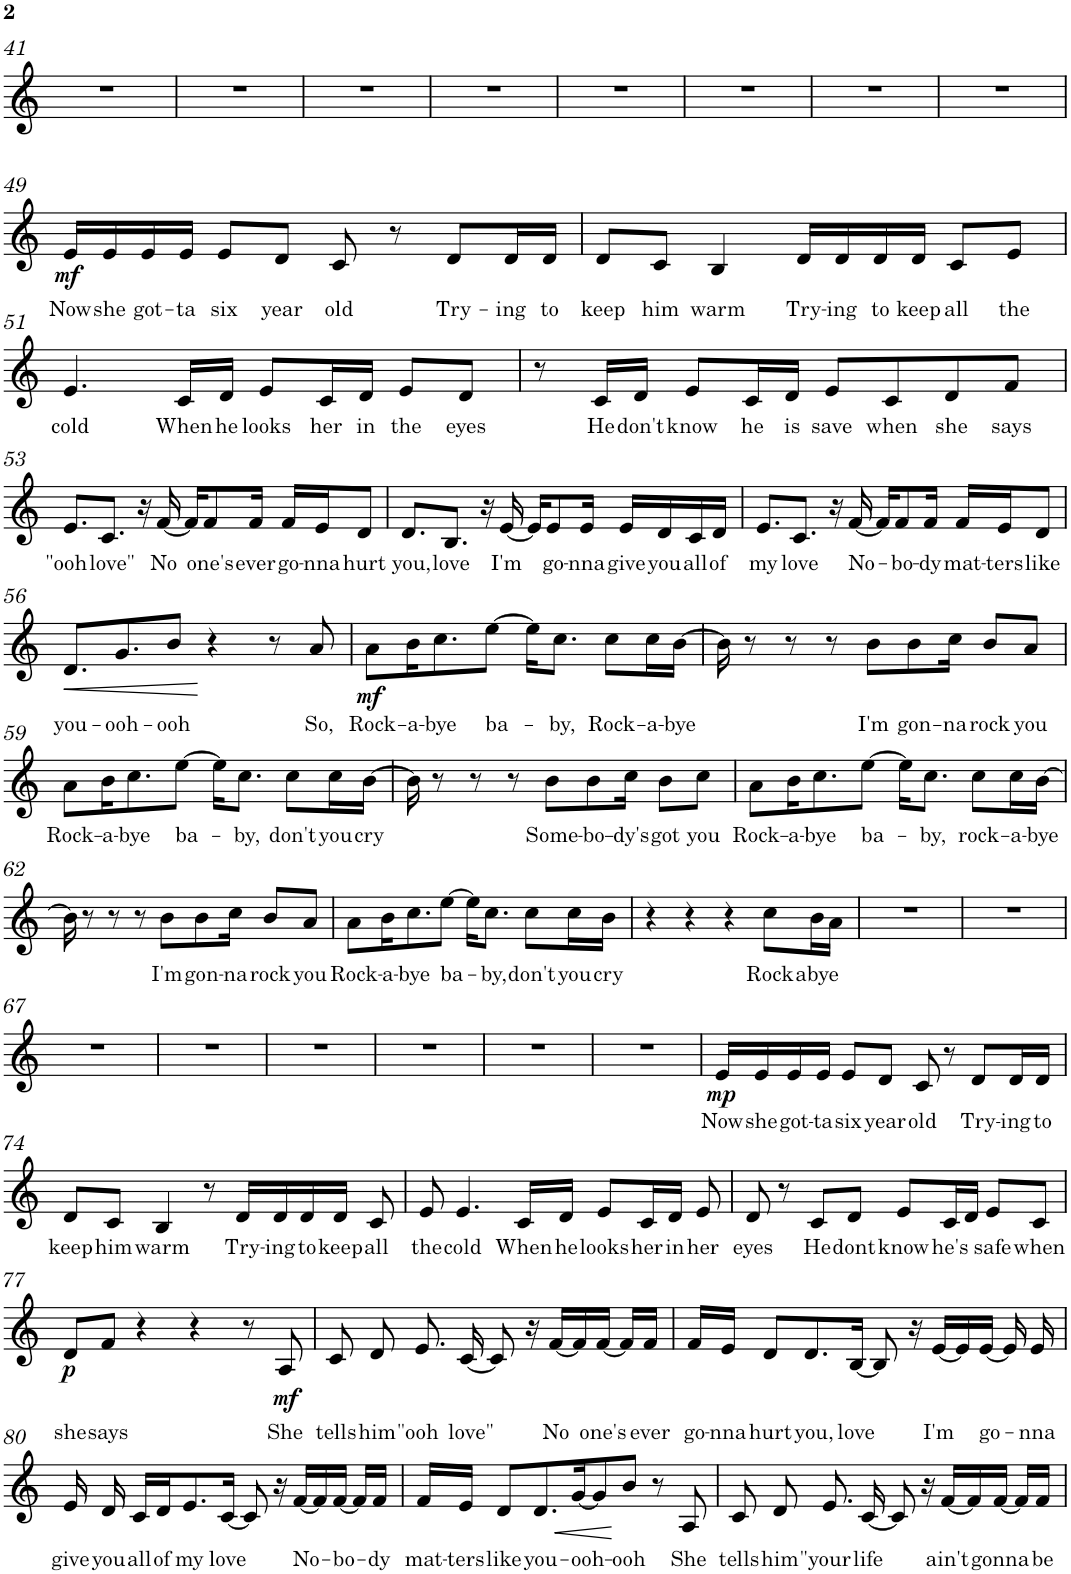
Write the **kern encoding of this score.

**kern	**text	**dynam
*part1	*part1	*part1
*staff1	*staff1	*staff1
*I"Piano	*	*
*I'Pno.	*	*
!!LO:PB:g=z
*clefG2	*	*
*k[]	*	*
*M4/4	*	*
=41	=41	=41
1r	.	.
=42	=42	=42
1r	.	.
=43	=43	=43
1r	.	.
=44	=44	=44
1r	.	.
=45	=45	=45
1r	.	.
=46	=46	=46
1r	.	.
=47	=47	=47
1r	.	.
=48	=48	=48
1r	.	.
!!LO:LB:g=z
=49	=49	=49
!	!LO:LY:b	!LO:DY:b
16e/LL	Now	mf
!	!LO:LY:b	!
16e/	she	.
!	!LO:LY:b	!
16e/	got-	.
!	!LO:LY:b	!
16e/JJ	-ta	.
!	!LO:LY:b	!
8e/L	six	.
!	!LO:LY:b	!
8d/J	year	.
!	!LO:LY:b	!
8c/	old	.
8r	.	.
!	!LO:LY:b	!
8d/L	Try-	.
!	!LO:LY:b	!
16d/L	-ing	.
!	!LO:LY:b	!
16d/JJ	to	.
=50	=50	=50
!	!LO:LY:b	!
8d/L	keep	.
!	!LO:LY:b	!
8c/J	him	.
!	!LO:LY:b	!
4B/	warm	.
!	!LO:LY:b	!
16d/LL	Try-	.
!	!LO:LY:b	!
16d/	-ing	.
!	!LO:LY:b	!
16d/	to	.
!	!LO:LY:b	!
16d/JJ	keep	.
!	!LO:LY:b	!
8c/L	all	.
!	!LO:LY:b	!
8e/J	the	.
!!LO:LB:g=z
=51	=51	=51
!	!LO:LY:b	!
4.e/	cold	.
!	!LO:LY:b	!
16c/LL	When	.
!	!LO:LY:b	!
16d/JJ	he	.
!	!LO:LY:b	!
8e/L	looks	.
!	!LO:LY:b	!
16c/L	her	.
!	!LO:LY:b	!
16d/JJ	in	.
!	!LO:LY:b	!
8e/L	the	.
!	!LO:LY:b	!
8d/J	eyes	.
=52	=52	=52
8r	.	.
!	!LO:LY:b	!
16c/LL	He	.
!	!LO:LY:b	!
16d/JJ	don't	.
!	!LO:LY:b	!
8e/L	know	.
!	!LO:LY:b	!
16c/L	he	.
!	!LO:LY:b	!
16d/JJ	is	.
!	!LO:LY:b	!
8e/L	save	.
!	!LO:LY:b	!
8c/	when	.
!	!LO:LY:b	!
8d/	she	.
!	!LO:LY:b	!
8f/J	says	.
!!LO:LB:g=z
=53	=53	=53
!	!LO:LY:b	!
8.e/L	"ooh	.
!	!LO:LY:b	!
8.c/J	love"	.
16r	.	.
!	!LO:LY:b	!
[16f/	No	.
16f/KL]	.	.
!	!LO:LY:b	!
8f/	one's	.
!	!LO:LY:b	!
16f/Jk	ever	.
!	!LO:LY:b	!
16f/LL	go-	.
!	!LO:LY:b	!
16e/J	-nna	.
!	!LO:LY:b	!
8d/J	hurt	.
=54	=54	=54
!	!LO:LY:b	!
8.d/L	you,	.
!	!LO:LY:b	!
8.B/J	love	.
16r	.	.
!	!LO:LY:b	!
[16e/	I'm	.
16e/KL]	.	.
!	!LO:LY:b	!
8e/	go-	.
!	!LO:LY:b	!
16e/Jk	-nna	.
!	!LO:LY:b	!
16e/LL	give	.
!	!LO:LY:b	!
16d/	you	.
!	!LO:LY:b	!
16c/	all	.
!	!LO:LY:b	!
16d/JJ	of	.
=55	=55	=55
!	!LO:LY:b	!
8.e/L	my	.
!	!LO:LY:b	!
8.c/J	love	.
16r	.	.
!	!LO:LY:b	!
[16f/	No-	.
16f/KL]	.	.
!	!LO:LY:b	!
8f/	-bo-	.
!	!LO:LY:b	!
16f/Jk	-dy	.
!	!LO:LY:b	!
16f/LL	mat-	.
!	!LO:LY:b	!
16e/J	-ters	.
!	!LO:LY:b	!
8d/J	like	.
!!LO:LB:g=z
=56	=56	=56
!	!LO:LY:b	!LO:HP:b
8.d/L	you-	<
!	!LO:LY:b	!
8.g/	-ooh-	.
!	!LO:LY:b	!
8b/J	-ooh	.
4r	.	[
8r	.	.
!	!LO:LY:b	!
8a/	So,	.
=57	=57	=57
!	!LO:LY:b	!LO:DY:b
8a\L	Rock-	mf
!	!LO:LY:b	!
16b\K	-a-	.
!	!LO:LY:b	!
8.cc\	-bye	.
!	!LO:LY:b	!
[8ee\J	ba-	.
16ee\KL]	.	.
!	!LO:LY:b	!
8.cc\J	-by,	.
!	!LO:LY:b	!
8cc\L	Rock-	.
!	!LO:LY:b	!
16cc\L	-a-	.
!	!LO:LY:b	!
[16b\JJ	-bye	.
=58	=58	=58
16b\]	.	.
8r	.	.
8r	.	.
8r	.	.
!	!LO:LY:b	!
8b\L	I'm	.
!	!LO:LY:b	!
8b\	gon-	.
!	!LO:LY:b	!
16cc\Jk	-na	.
!	!LO:LY:b	!
8b/L	rock	.
!	!LO:LY:b	!
8a/J	you	.
!!LO:LB:g=z
=59	=59	=59
!	!LO:LY:b	!
8a\L	Rock-	.
!	!LO:LY:b	!
16b\K	-a-	.
!	!LO:LY:b	!
8.cc\	-bye	.
!	!LO:LY:b	!
[8ee\J	ba-	.
16ee\KL]	.	.
!	!LO:LY:b	!
8.cc\J	-by,	.
!	!LO:LY:b	!
8cc\L	don't	.
!	!LO:LY:b	!
16cc\L	you	.
!	!LO:LY:b	!
[16b\JJ	cry	.
=60	=60	=60
16b\]	.	.
8r	.	.
8r	.	.
8r	.	.
!	!LO:LY:b	!
8b\L	Some-	.
!	!LO:LY:b	!
8b\	-bo-	.
!	!LO:LY:b	!
16cc\Jk	-dy's	.
!	!LO:LY:b	!
8b\L	got	.
!	!LO:LY:b	!
8cc\J	you	.
=61	=61	=61
!	!LO:LY:b	!
8a\L	Rock-	.
!	!LO:LY:b	!
16b\K	-a-	.
!	!LO:LY:b	!
8.cc\	-bye	.
!	!LO:LY:b	!
[8ee\J	ba-	.
16ee\KL]	.	.
!	!LO:LY:b	!
8.cc\J	-by,	.
!	!LO:LY:b	!
8cc\L	rock-	.
!	!LO:LY:b	!
16cc\L	-a-	.
!	!LO:LY:b	!
[16b\JJ	-bye	.
!!LO:LB:g=z
=62	=62	=62
16b\]	.	.
8r	.	.
8r	.	.
8r	.	.
!	!LO:LY:b	!
8b\L	I'm	.
!	!LO:LY:b	!
8b\	gon-	.
!	!LO:LY:b	!
16cc\Jk	-na	.
!	!LO:LY:b	!
8b/L	rock	.
!	!LO:LY:b	!
8a/J	you	.
=63	=63	=63
!	!LO:LY:b	!
8a\L	Rock-	.
!	!LO:LY:b	!
16b\K	-a-	.
!	!LO:LY:b	!
8.cc\	-bye	.
!	!LO:LY:b	!
[8ee\J	ba-	.
16ee\KL]	.	.
!	!LO:LY:b	!
8.cc\J	-by,	.
!	!LO:LY:b	!
8cc\L	don't	.
!	!LO:LY:b	!
16cc\L	you	.
!	!LO:LY:b	!
16b\JJ	cry	.
=64	=64	=64
4r	.	.
4r	.	.
4r	.	.
!	!LO:LY:b	!
8cc\L	Rock	.
!	!LO:LY:b	!
16b\L	abye	.
16a\JJ	.	.
=65	=65	=65
1r	.	.
=66	=66	=66
1r	.	.
!!LO:LB:g=z
=67	=67	=67
1r	.	.
=68	=68	=68
1r	.	.
=69	=69	=69
1r	.	.
=70	=70	=70
1r	.	.
=71	=71	=71
1r	.	.
=72	=72	=72
1r	.	.
=73	=73	=73
!	!LO:LY:b	!LO:DY:b
16e/LL	Now	mp
!	!LO:LY:b	!
16e/	she	.
!	!LO:LY:b	!
16e/	got-	.
!	!LO:LY:b	!
16e/JJ	-ta	.
!	!LO:LY:b	!
8e/L	six	.
!	!LO:LY:b	!
8d/J	year	.
!	!LO:LY:b	!
8c/	old	.
8r	.	.
!	!LO:LY:b	!
8d/L	Try-	.
!	!LO:LY:b	!
16d/L	-ing	.
!	!LO:LY:b	!
16d/JJ	to	.
!!LO:LB:g=z
=74	=74	=74
!	!LO:LY:b	!
8d/L	keep	.
!	!LO:LY:b	!
8c/J	him	.
!	!LO:LY:b	!
4B/	warm	.
8r	.	.
!	!LO:LY:b	!
16d/LL	Try-	.
!	!LO:LY:b	!
16d/	-ing	.
!	!LO:LY:b	!
16d/	to	.
!	!LO:LY:b	!
16d/JJ	keep	.
!	!LO:LY:b	!
8c/	all	.
=75	=75	=75
!	!LO:LY:b	!
8e/	the	.
!	!LO:LY:b	!
4.e/	cold	.
!	!LO:LY:b	!
16c/LL	When	.
!	!LO:LY:b	!
16d/JJ	he	.
!	!LO:LY:b	!
8e/L	looks	.
!	!LO:LY:b	!
16c/L	her	.
!	!LO:LY:b	!
16d/JJ	in	.
!	!LO:LY:b	!
8e/	her	.
=76	=76	=76
!	!LO:LY:b	!
8d/	eyes	.
8r	.	.
!	!LO:LY:b	!
8c/L	He	.
!	!LO:LY:b	!
8d/J	dont	.
!	!LO:LY:b	!
8e/L	know	.
!	!LO:LY:b	!
16c/L	he's	.
16d/JJ	.	.
!	!LO:LY:b	!
8e/L	safe	.
!	!LO:LY:b	!
8c/J	when	.
!!LO:LB:g=z
=77	=77	=77
!	!LO:LY:b	!LO:DY:b
8d/L	she	p
!	!LO:LY:b	!
8f/J	says	.
4r	.	.
4r	.	.
8r	.	.
!	!LO:LY:b	!LO:DY:b
8A/	She	mf
=78	=78	=78
!	!LO:LY:b	!
8c/	tells	.
!	!LO:LY:b	!
8d/	him	.
!	!LO:LY:b	!
8.e/	"ooh	.
!	!LO:LY:b	!
[16c/	love"	.
8c/]	.	.
16r	.	.
!	!LO:LY:b	!
[16f/LL	No	.
16f/]	.	.
!	!LO:LY:b	!
[16f/JJ	one's	.
16f/LL]	.	.
!	!LO:LY:b	!
16f/JJ	ever	.
=79	=79	=79
!	!LO:LY:b	!
16f/LL	go-	.
!	!LO:LY:b	!
16e/JJ	-nna	.
!	!LO:LY:b	!
8d/L	hurt	.
!	!LO:LY:b	!
8.d/	you,	.
!	!LO:LY:b	!
[16B/Jk	love	.
8B/]	.	.
16r	.	.
!	!LO:LY:b	!
[16e/LL	I'm	.
16e/]	.	.
!	!LO:LY:b	!
[16e/JJ	go-	.
16e/]	.	.
!	!LO:LY:b	!
16e/	-nna	.
!!LO:LB:g=z
=80	=80	=80
!	!LO:LY:b	!
16e/	give	.
!	!LO:LY:b	!
16d/	you	.
!	!LO:LY:b	!
16c/LL	all	.
!	!LO:LY:b	!
16d/J	of	.
!	!LO:LY:b	!
8.e/	my	.
!	!LO:LY:b	!
[16c/Jk	love	.
8c/]	.	.
16r	.	.
!	!LO:LY:b	!
[16f/LL	No-	.
16f/]	.	.
!	!LO:LY:b	!
[16f/JJ	-bo-	.
16f/LL]	.	.
!	!LO:LY:b	!
16f/JJ	-dy	.
=81	=81	=81
!	!LO:LY:b	!
16f/LL	mat-	.
!	!LO:LY:b	!
16e/JJ	-ters	.
!	!LO:LY:b	!
8d/L	like	.
!	!LO:LY:b	!
8.d/	you-	.
!	!LO:LY:b	!LO:HP:b
[16g/K	-ooh-	<
8g/]	.	.
!	!LO:LY:b	!
8b/J	-ooh	.
8r	.	[
!	!LO:LY:b	!
8A/	She	.
=82	=82	=82
!	!LO:LY:b	!
8c/	tells	.
!	!LO:LY:b	!
8d/	him	.
!	!LO:LY:b	!
8.e/	"your	.
!	!LO:LY:b	!
[16c/	life	.
8c/]	.	.
16r	.	.
!	!LO:LY:b	!
[16f/LL	ain't	.
16f/]	.	.
!	!LO:LY:b	!
[16f/JJ	gonna	.
16f/LL]	.	.
!	!LO:LY:b	!
16f/JJ	be	.
=	=	=
*-	*-	*-
